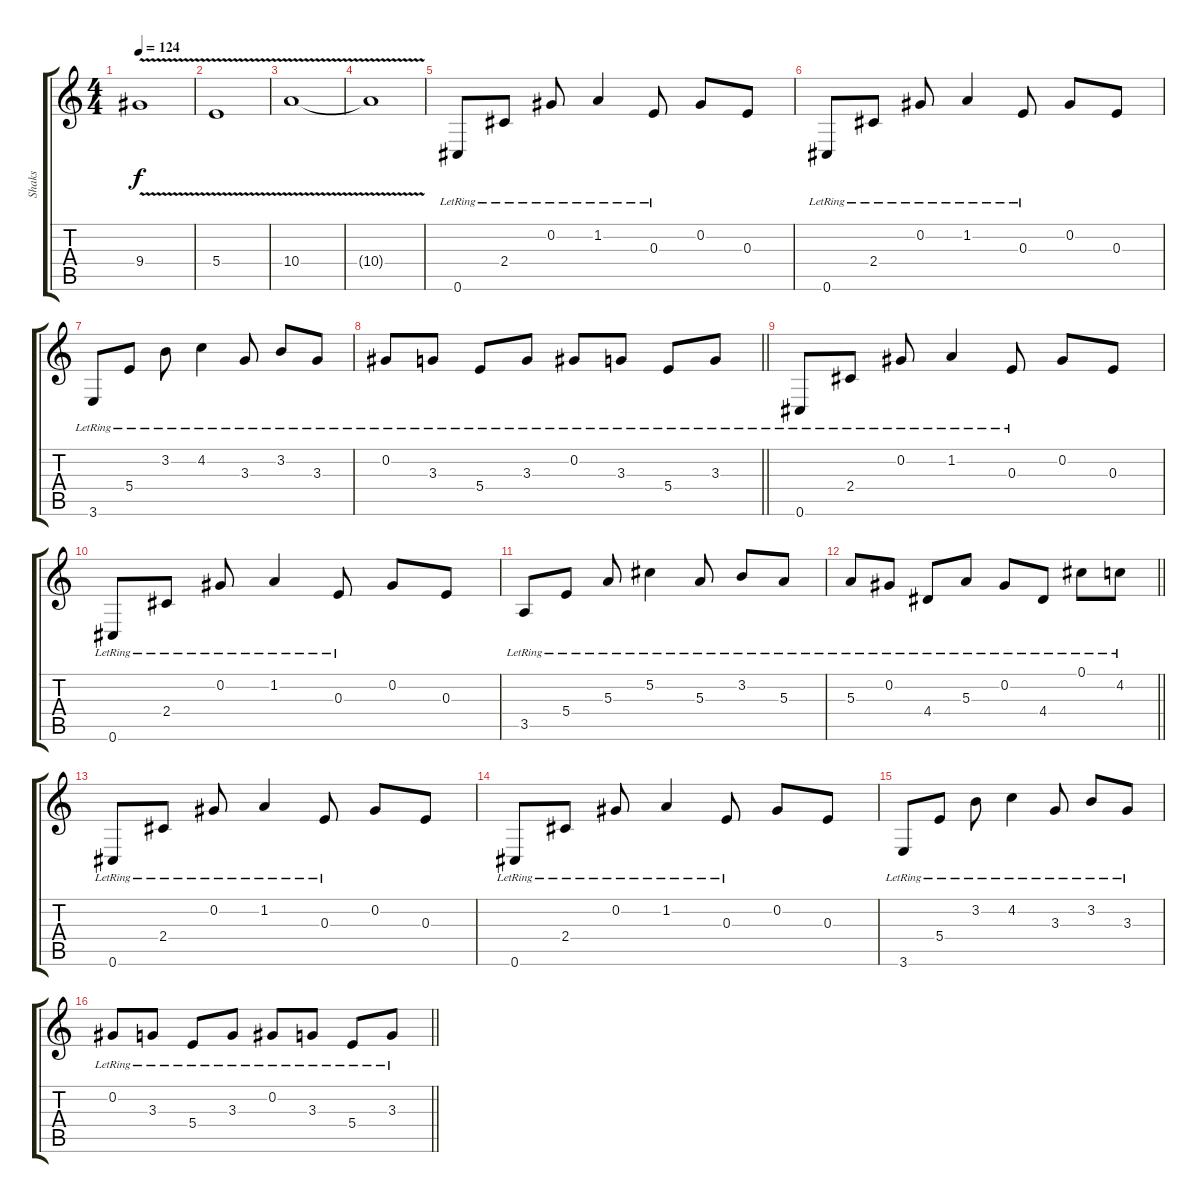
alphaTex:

\track ("Shaks" "Shaks") {instrument distortionguitar}
\staff {score tabs}
\tuning (Db4 Ab3 E3 B2 Gb2 Db2) {hide}
\ts (4 4)
\tempo 124
\clef g2
\ks c
9.4{v}.1{dy f} |
5.4{v}.1 |
10.4{v}.1 |
10.4{t}.1 |
0.6{lr}.8 2.4{lr}.8 0.2{lr}.8 1.2{lr}.4 0.3{lr}.8 0.2.8 0.3.8 |
0.6{lr}.8 2.4{lr}.8 0.2{lr}.8 1.2{lr}.4 0.3{lr}.8 0.2.8 0.3.8 |
3.6{lr}.8 5.4{lr}.8 3.2{lr}.8 4.2{lr}.4 3.3{lr}.8 3.2{lr}.8 3.3{lr}.8 |
\barLineRight lightlight
0.2{lr}.8 3.3{lr}.8 5.4{lr}.8 3.3{lr}.8 0.2{lr}.8 3.3{lr}.8 5.4{lr}.8 3.3{lr}.8 |
0.6{lr}.8 2.4{lr}.8 0.2{lr}.8 1.2{lr}.4 0.3{lr}.8 0.2.8 0.3.8 |
0.6{lr}.8 2.4{lr}.8 0.2{lr}.8 1.2{lr}.4 0.3{lr}.8 0.2.8 0.3.8 |
3.5{lr}.8 5.4{lr}.8 5.3{lr}.8 5.2{lr}.4 5.3{lr}.8 3.2{lr}.8 5.3{lr}.8 |
\barLineRight lightlight
5.3{lr}.8 0.2{lr}.8 4.4{lr}.8 5.3{lr}.8 0.2{lr}.8 4.4{lr}.8 0.1{lr}.8 4.2{lr}.8 |
0.6{lr}.8 2.4{lr}.8 0.2{lr}.8 1.2{lr}.4 0.3{lr}.8 0.2.8 0.3.8 |
0.6{lr}.8 2.4{lr}.8 0.2{lr}.8 1.2{lr}.4 0.3{lr}.8 0.2.8 0.3.8 |
3.6{lr}.8 5.4{lr}.8 3.2{lr}.8 4.2{lr}.4 3.3{lr}.8 3.2{lr}.8 3.3{lr}.8 |
\barLineRight lightlight
0.2{lr}.8 3.3{lr}.8 5.4{lr}.8 3.3{lr}.8 0.2{lr}.8 3.3{lr}.8 5.4{lr}.8 3.3{lr}.8
